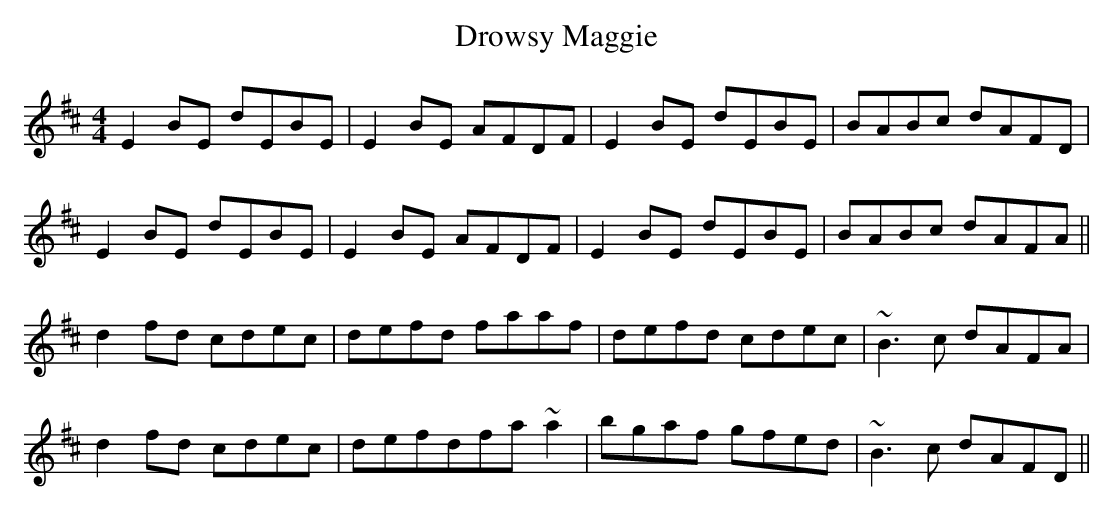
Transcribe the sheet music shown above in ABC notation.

X:1
T: Drowsy Maggie
M: 4/4
L: 1/8
K: Edor
E2BE dEBE|E2BE AFDF|E2BE dEBE|BABc dAFD|
E2BE dEBE|E2BE AFDF|E2BE dEBE|BABc dAFA||
d2fd cdec|defd faaf|defd cdec|~B3c dAFA|
d2fd cdec|defdfa~a2|bgaf gfed|~B3c dAFD||
